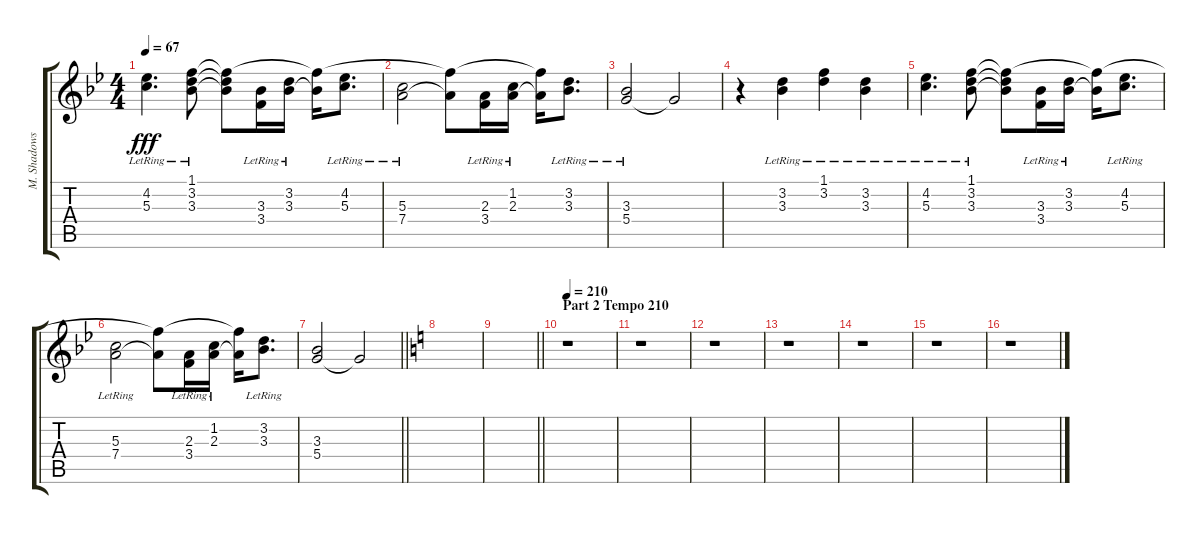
\track ("M. Shadows" "M. Shadows") {instrument distortionguitar}
\staff {score tabs}
\tuning (E4 B3 G3 D3 A2 E2) {hide}
\ts (4 4)
\tempo 67
\clef g2
\ks bb
(4.2{lr} 5.3{lr}).4{d dy fff} (1.1{lr} 3.2{lr} 3.3{lr}).8 (1.1{t} 3.2{t} 3.3{t}).8 (3.3{lr} 3.4{lr}).16 (3.2{lr} 3.3{lr}).16 (1.1{t} 3.3{t}).16 (4.2{lr} 5.3{lr}).8{d} |
(5.3{lr} 7.4{lr}).2 (1.1{t} 7.4{t}).8 (2.3{lr} 3.4{lr}).16 (1.2{lr} 2.3{lr}).16 (1.1{t} 2.3{t}).16 (3.2{lr} 3.3{lr}).8{d} |
(3.3{lr} 5.4{lr}).2 5.4{t}.2 |
r.4{volume 5} (3.2{lr} 3.3{lr}).4 (1.1{lr} 3.2{lr}).4 (3.2{lr} 3.3{lr}).4 |
(4.2{lr} 5.3{lr}).4{d} (1.1{lr} 3.2{lr} 3.3{lr}).8 (1.1{t} 3.2{t} 3.3{t}).8 (3.3{lr} 3.4{lr}).16 (3.2{lr} 3.3{lr}).16 (1.1{t} 3.3{t}).16 (4.2{lr} 5.3{lr}).8{d} |
(5.3{lr} 7.4{lr}).2 (1.1{t} 7.4{t}).8 (2.3{lr} 3.4{lr}).16 (1.2{lr} 2.3{lr}).16 (1.1{t} 2.3{t}).16 (3.2{lr} 3.3{lr}).8{d} |
\barLineRight lightlight
(3.3 5.4).2 5.4{t}.2 |
\ks c
|
\barLineRight lightlight
|
\section ("" "Part 2 Tempo 210")
\tempo 210
r.1 |
r.1 |
r.1 |
r.1 |
r.1 |
r.1 |
r.1
